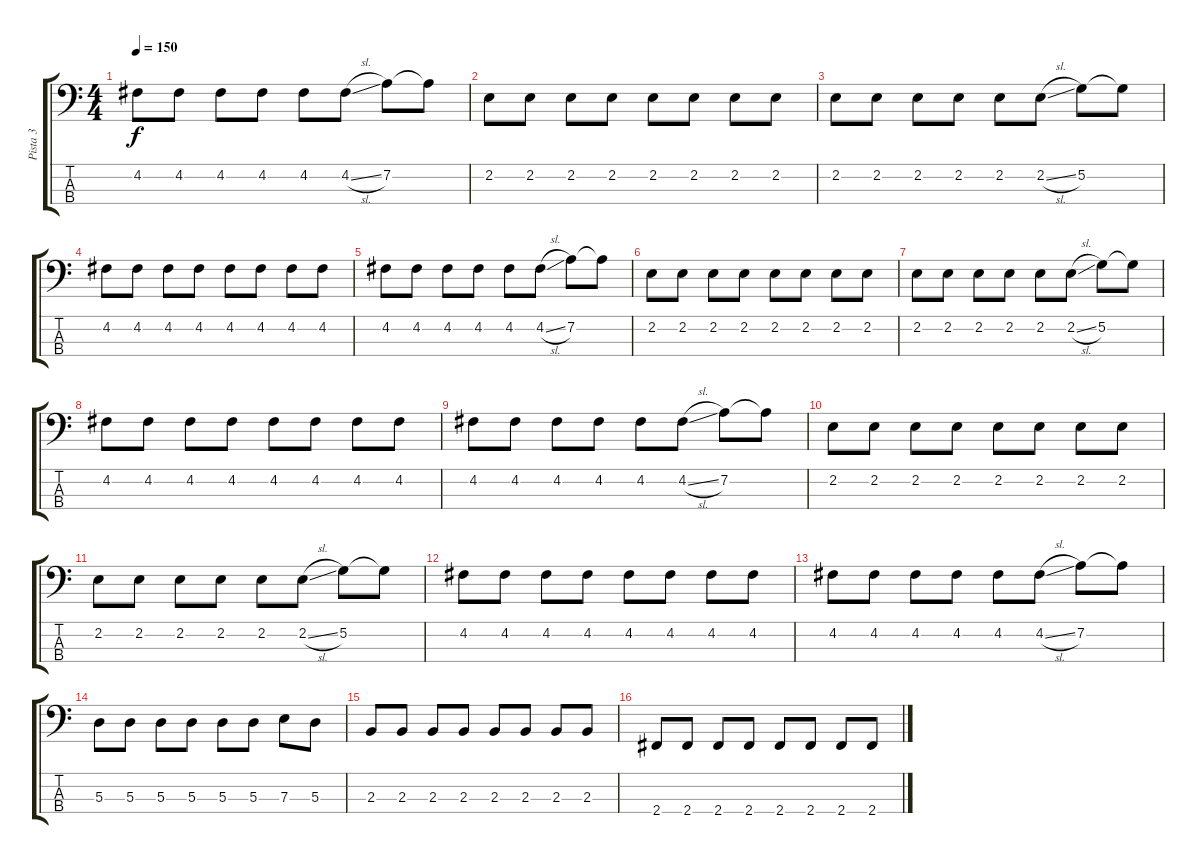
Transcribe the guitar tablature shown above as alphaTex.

\track ("Pista 3" "Pista 3") {instrument electricbassfinger}
\staff {score tabs}
\tuning (G2 D2 A1 E1) {hide}
\ts (4 4)
\tempo 150
\clef f4
\ks c
4.2.8{dy f} 4.2.8 4.2.8 4.2.8 4.2.8 4.2{sl}.8 7.2.8 7.2{t}.8 |
2.2.8 2.2.8 2.2.8 2.2.8 2.2.8 2.2.8 2.2.8 2.2.8 |
2.2.8 2.2.8 2.2.8 2.2.8 2.2.8 2.2{sl}.8 5.2.8 5.2{t}.8 |
4.2.8 4.2.8 4.2.8 4.2.8 4.2.8 4.2.8 4.2.8 4.2.8 |
4.2.8 4.2.8 4.2.8 4.2.8 4.2.8 4.2{sl}.8 7.2.8 7.2{t}.8 |
2.2.8 2.2.8 2.2.8 2.2.8 2.2.8 2.2.8 2.2.8 2.2.8 |
2.2.8 2.2.8 2.2.8 2.2.8 2.2.8 2.2{sl}.8 5.2.8 5.2{t}.8 |
4.2.8 4.2.8 4.2.8 4.2.8 4.2.8 4.2.8 4.2.8 4.2.8 |
4.2.8 4.2.8 4.2.8 4.2.8 4.2.8 4.2{sl}.8 7.2.8 7.2{t}.8 |
2.2.8 2.2.8 2.2.8 2.2.8 2.2.8 2.2.8 2.2.8 2.2.8 |
2.2.8 2.2.8 2.2.8 2.2.8 2.2.8 2.2{sl}.8 5.2.8 5.2{t}.8 |
4.2.8 4.2.8 4.2.8 4.2.8 4.2.8 4.2.8 4.2.8 4.2.8 |
4.2.8 4.2.8 4.2.8 4.2.8 4.2.8 4.2{sl}.8 7.2.8 7.2{t}.8 |
5.3.8 5.3.8 5.3.8 5.3.8 5.3.8 5.3.8 7.3.8 5.3.8 |
2.3.8 2.3.8 2.3.8 2.3.8 2.3.8 2.3.8 2.3.8 2.3.8 |
2.4.8 2.4.8 2.4.8 2.4.8 2.4.8 2.4.8 2.4.8 2.4.8
